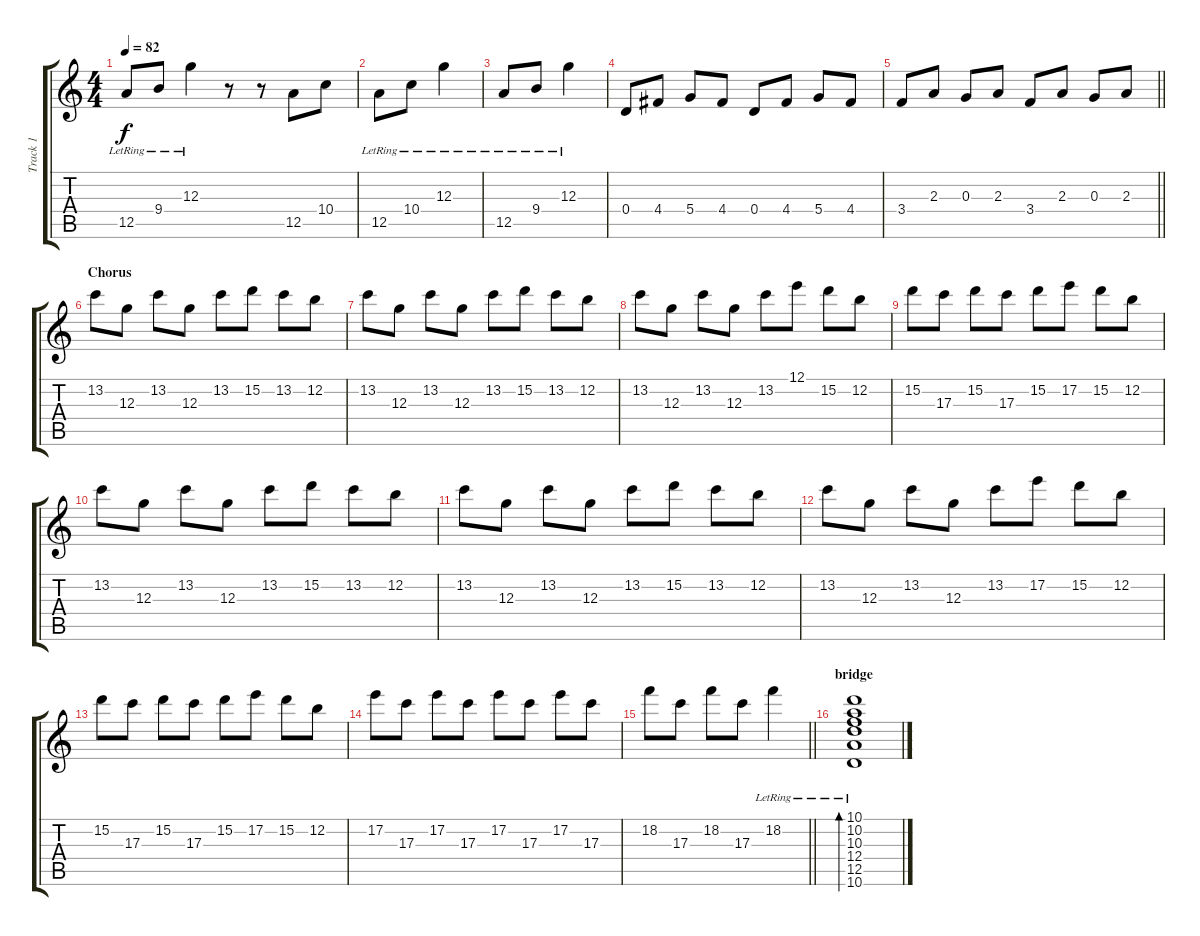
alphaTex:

\track ("Track 1" "Track 1") {instrument acousticguitarsteel}
\staff {score tabs}
\tuning (E4 B3 G3 D3 A2 E2) {hide}
\ts (4 4)
\tempo 82
\clef g2
\ks c
12.5{lr}.8{dy f} 9.4{lr}.8 12.3{lr}.4 r.8 r.8 12.5.8 10.4.8 |
12.5{lr}.8{instrument acousticguitarsteel} 10.4{lr}.8 12.3{lr}.4 |
12.5{lr}.8 9.4{lr}.8 12.3{lr}.4 |
0.4.8{instrument acousticguitarsteel} 4.4.8 5.4.8 4.4.8 0.4.8 4.4.8 5.4.8 4.4.8 |
\barLineRight lightlight
3.4.8 2.3.8 0.3.8 2.3.8 3.4.8 2.3.8 0.3.8 2.3.8 |
\section ("" "Chorus")
13.2.8 12.3.8 13.2.8 12.3.8 13.2.8 15.2.8 13.2.8 12.2.8 |
13.2.8 12.3.8 13.2.8 12.3.8 13.2.8 15.2.8 13.2.8 12.2.8 |
13.2.8 12.3.8 13.2.8 12.3.8 13.2.8 12.1.8 15.2.8 12.2.8 |
15.2.8 17.3.8 15.2.8 17.3.8 15.2.8 17.2.8 15.2.8 12.2.8 |
13.2.8 12.3.8 13.2.8 12.3.8 13.2.8 15.2.8 13.2.8 12.2.8 |
13.2.8 12.3.8 13.2.8 12.3.8 13.2.8 15.2.8 13.2.8 12.2.8 |
13.2.8 12.3.8 13.2.8 12.3.8 13.2.8 17.2.8 15.2.8 12.2.8 |
15.2.8 17.3.8 15.2.8 17.3.8 15.2.8 17.2.8 15.2.8 12.2.8 |
17.2.8 17.3.8 17.2.8 17.3.8 17.2.8 17.3.8 17.2.8 17.3.8 |
\barLineRight lightlight
18.2.8 17.3.8 18.2.8 17.3.8 18.2{lr}.4 |
\section ("" "bridge")
(10.1{lr} 10.2 10.3{lr} 12.4{lr} 12.5{lr} 10.6{lr}).1{bd 240}
